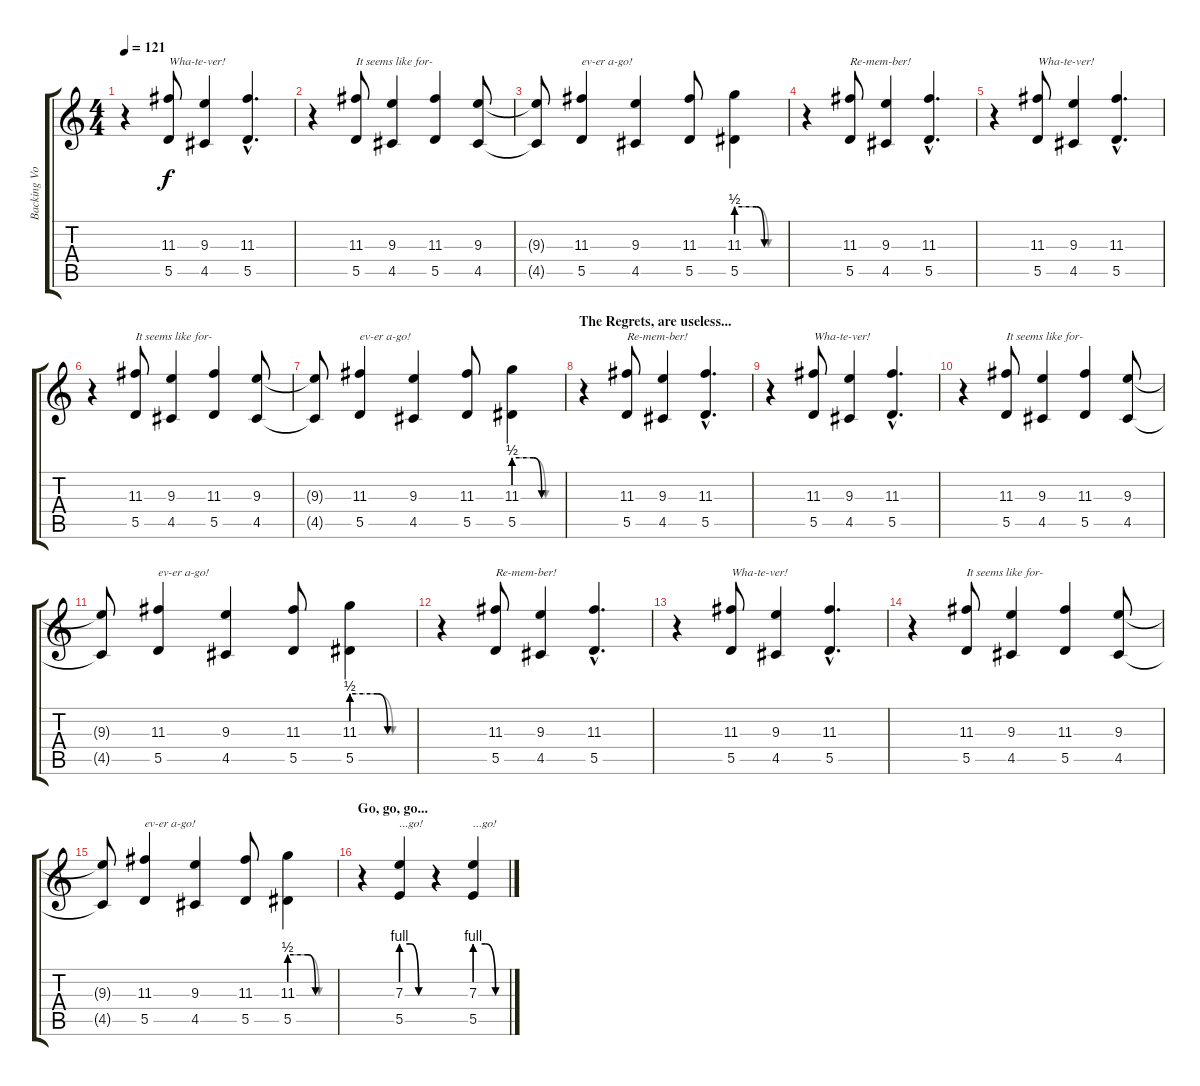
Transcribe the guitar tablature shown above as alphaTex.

\track ("Backing Vocal (Billie Joe, Mike and Tré)" "Backing Vo") {instrument acousticguitarnylon}
\staff {score tabs}
\tuning (E4 B3 G3 D3 A2 D2) {hide}
\ts (4 4)
\tempo 121
\clef g2
\ks c
r.4{dy f} (11.3 5.5).8{txt "Wha-te-ver!"} (9.3 4.5).4 (11.3{hac} 5.5{hac}).4{d} |
r.4 (11.3 5.5).8{txt "It seems like for-"} (9.3 4.5).4 (11.3 5.5).4 (9.3 4.5).8 |
(9.3{t} 4.5{t}).8 (11.3 5.5).4{txt "ev-er a-go!"} (9.3 4.5).4 (11.3 5.5).8 (11.3{be (custom 0 2 25 2 35 0 60 0)} 5.5{be (custom 0 2 20 2 40 0 60 0)}).4 |
r.4 (11.3 5.5).8{txt "Re-mem-ber!"} (9.3 4.5).4 (11.3{hac} 5.5{hac}).4{d} |
r.4 (11.3 5.5).8{txt "Wha-te-ver!"} (9.3 4.5).4 (11.3{hac} 5.5{hac}).4{d} |
r.4 (11.3 5.5).8{txt "It seems like for-"} (9.3 4.5).4 (11.3 5.5).4 (9.3 4.5).8 |
(9.3{t} 4.5{t}).8 (11.3 5.5).4{txt "ev-er a-go!"} (9.3 4.5).4 (11.3 5.5).8 (11.3{be (custom 0 2 25 2 35 0 60 0)} 5.5{be (custom 0 2 20 2 40 0 60 0)}).4 |
\section ("" "The Regrets, are useless...")
r.4 (11.3 5.5).8{txt "Re-mem-ber!"} (9.3 4.5).4 (11.3{hac} 5.5{hac}).4{d} |
r.4 (11.3 5.5).8{txt "Wha-te-ver!"} (9.3 4.5).4 (11.3{hac} 5.5{hac}).4{d} |
r.4 (11.3 5.5).8{txt "It seems like for-"} (9.3 4.5).4 (11.3 5.5).4 (9.3 4.5).8 |
(9.3{t} 4.5{t}).8 (11.3 5.5).4{txt "ev-er a-go!"} (9.3 4.5).4 (11.3 5.5).8 (11.3{be (custom 0 2 25 2 35 0 60 0)} 5.5{be (custom 0 2 20 2 40 0 60 0)}).4 |
r.4 (11.3 5.5).8{txt "Re-mem-ber!"} (9.3 4.5).4 (11.3{hac} 5.5{hac}).4{d} |
r.4 (11.3 5.5).8{txt "Wha-te-ver!"} (9.3 4.5).4 (11.3{hac} 5.5{hac}).4{d} |
r.4 (11.3 5.5).8{txt "It seems like for-"} (9.3 4.5).4 (11.3 5.5).4 (9.3 4.5).8 |
(9.3{t} 4.5{t}).8 (11.3 5.5).4{txt "ev-er a-go!"} (9.3 4.5).4 (11.3 5.5).8 (11.3{be (custom 0 2 25 2 35 0 60 0)} 5.5{be (custom 0 2 20 2 40 0 60 0)}).4 |
\section ("" "Go, go, go...")
r.4 (7.3{be (custom 0 4 20 4 40 0 60 0)} 5.5{be (custom 0 4 20 4 40 0 60 0)}).4{txt "...go!"} r.4 (7.3{be (custom 0 4 20 4 40 0 60 0)} 5.5{be (custom 0 4 20 4 40 0 60 0)}).4{txt "...go!"}
